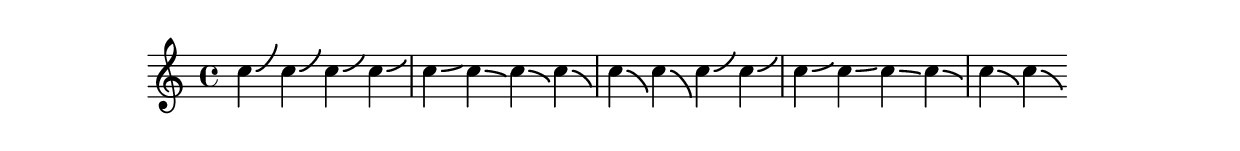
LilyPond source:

\version "2.10.0"

\header {

  texidoc = "Falls and doits can be created with bendAfter. They run
 to the next note, or to the next barline. Microtone bends (i.e. 
 \bendAfter #3.5) are also supported."

}

\paper {
  ragged-right = ##T
}

\relative c'' {
  \override Score.SpacingSpanner #'shortest-duration-space = #3.0
  c4-\bendAfter #+5
  c4-\bendAfter #+4
  c4-\bendAfter #+3
  c4-\bendAfter #+2
  c4-\bendAfter #+1
  c4-\bendAfter #-1
  c4-\bendAfter #-2
  c4-\bendAfter #-3
  c4-\bendAfter #-4
  c4-\bendAfter #-5
  c4-\bendAfter #3.5
  c4-\bendAfter #2.5
  c4-\bendAfter #1.5
  c4-\bendAfter #0.5
  c4-\bendAfter #-0.5
  c4-\bendAfter #-1.5
  c4-\bendAfter #-2.5
  c4-\bendAfter #-3.5
}
